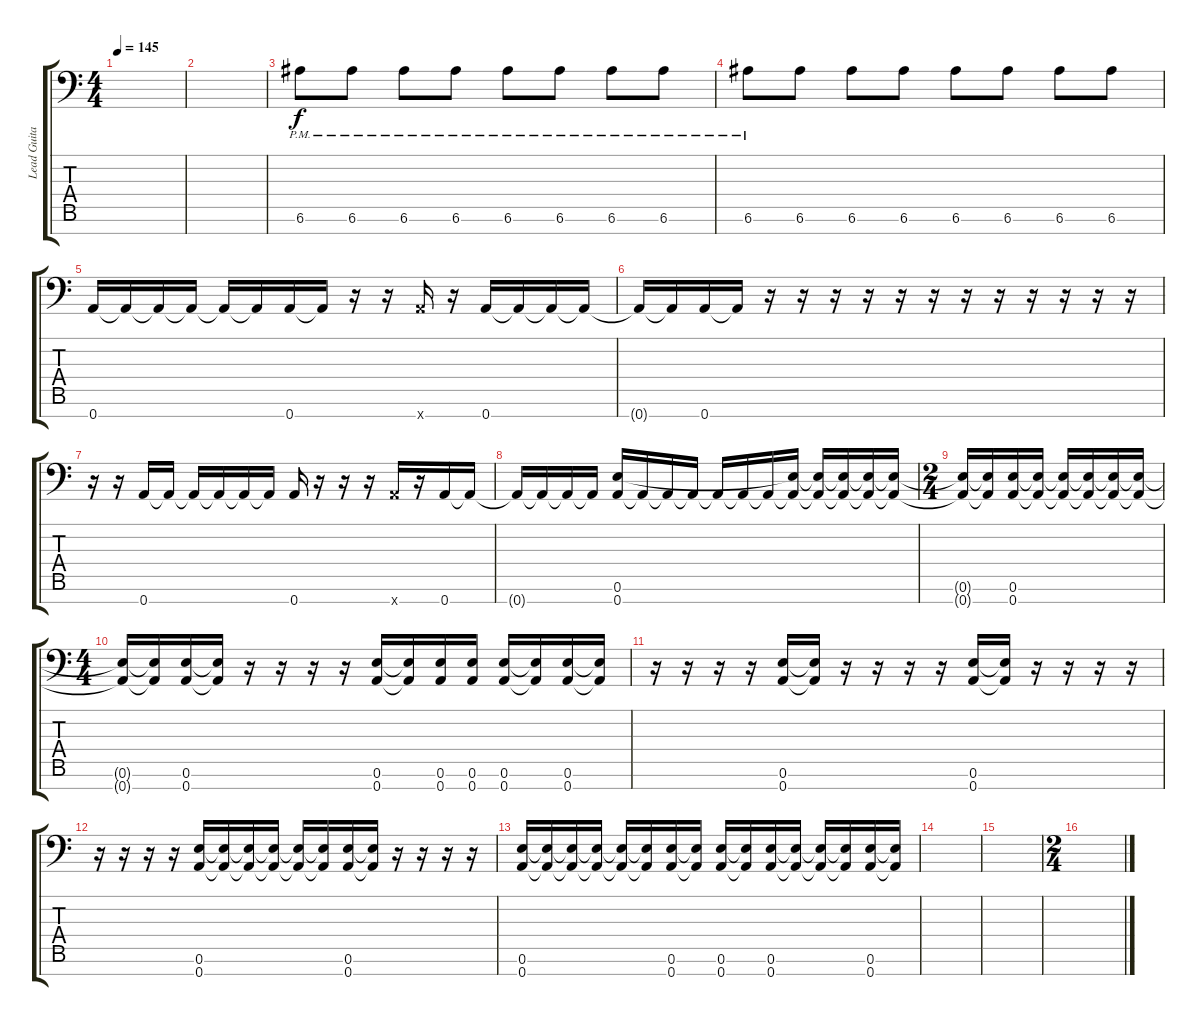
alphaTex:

\track ("Lead Guitar" "Lead Guita") {instrument distortionguitar}
\staff {score tabs}
\tuning (E4 B3 G3 D3 A2 E2 A1) {hide}
\ts (4 4)
\tempo 145
\clef f4
\ks c
|
|
6.6{pm}.8 6.6{pm}.8 6.6{pm}.8 6.6{pm}.8 6.6{pm}.8 6.6{pm}.8 6.6{pm}.8 6.6{pm}.8 |
6.6{pm}.8 6.6.8 6.6.8 6.6.8 6.6.8 6.6.8 6.6.8 6.6.8 |
0.7.16 0.7{t}.16 0.7{t}.16 0.7{t}.16 0.7{t}.16 0.7{t}.16 0.7.16 0.7{t}.16 r.16 r.16 0.7{x}.16 r.16 0.7.16 0.7{t}.16 0.7{t}.16 0.7{t}.16 |
0.7{t}.16 0.7{t}.16 0.7.16 0.7{t}.16 r.16 r.16 r.16 r.16 r.16 r.16 r.16 r.16 r.16 r.16 r.16 r.16 |
r.16 r.16 0.7.16 0.7{t}.16 0.7{t}.16 0.7{t}.16 0.7{t}.16 0.7{t}.16 0.7.16 r.16 r.16 r.16 0.7{x}.16 r.16 0.7.16 0.7{t}.16 |
0.7{t}.16 0.7{t}.16 0.7{t}.16 0.7{t}.16 (0.6 0.7).16 0.7{t}.16 0.7{t}.16 0.7{t}.16 0.7{t}.16 0.7{t}.16 0.7{t}.16 (0.6{t} 0.7{t}).16 (0.6{t} 0.7{t}).16 (0.6{t} 0.7{t}).16 (0.6{t} 0.7{t}).16 (0.6{t} 0.7{t}).16 |
\ts (2 4)
(0.6{t} 0.7{t}).16 (0.6{t} 0.7{t}).16 (0.6 0.7).16 (0.6{t} 0.7{t}).16 (0.6{t} 0.7{t}).16 (0.6{t} 0.7{t}).16 (0.6{t} 0.7{t}).16 (0.6{t} 0.7{t}).16 |
\ts (4 4)
(0.6{t} 0.7{t}).16 (0.6{t} 0.7{t}).16 (0.6 0.7).16 (0.6{t} 0.7{t}).16 r.16 r.16 r.16 r.16 (0.6 0.7).16 (0.6{t} 0.7{t}).16 (0.6 0.7).16 (0.6 0.7).16 (0.6 0.7).16 (0.6{t} 0.7{t}).16 (0.6 0.7).16 (0.6{t} 0.7{t}).16 |
r.16 r.16 r.16 r.16 (0.6 0.7).16 (0.6{t} 0.7{t}).16 r.16 r.16 r.16 r.16 (0.6 0.7).16 (0.6{t} 0.7{t}).16 r.16 r.16 r.16 r.16 |
r.16 r.16 r.16 r.16 (0.6 0.7).16 (0.6{t} 0.7{t}).16 (0.6{t} 0.7{t}).16 (0.6{t} 0.7{t}).16 (0.6{t} 0.7{t}).16 (0.6{t} 0.7{t}).16 (0.6 0.7).16 (0.6{t} 0.7{t}).16 r.16 r.16 r.16 r.16 |
(0.6 0.7).16 (0.6{t} 0.7{t}).16 (0.6{t} 0.7{t}).16 (0.6{t} 0.7{t}).16 (0.6{t} 0.7{t}).16 (0.6{t} 0.7{t}).16 (0.6 0.7).16 (0.6{t} 0.7{t}).16 (0.6 0.7).16 (0.6{t} 0.7{t}).16 (0.6 0.7).16 (0.6{t} 0.7{t}).16 (0.6{t} 0.7{t}).16 (0.6{t} 0.7{t}).16 (0.6 0.7).16 (0.6{t} 0.7{t}).16 |
|
|
\ts (2 4)
